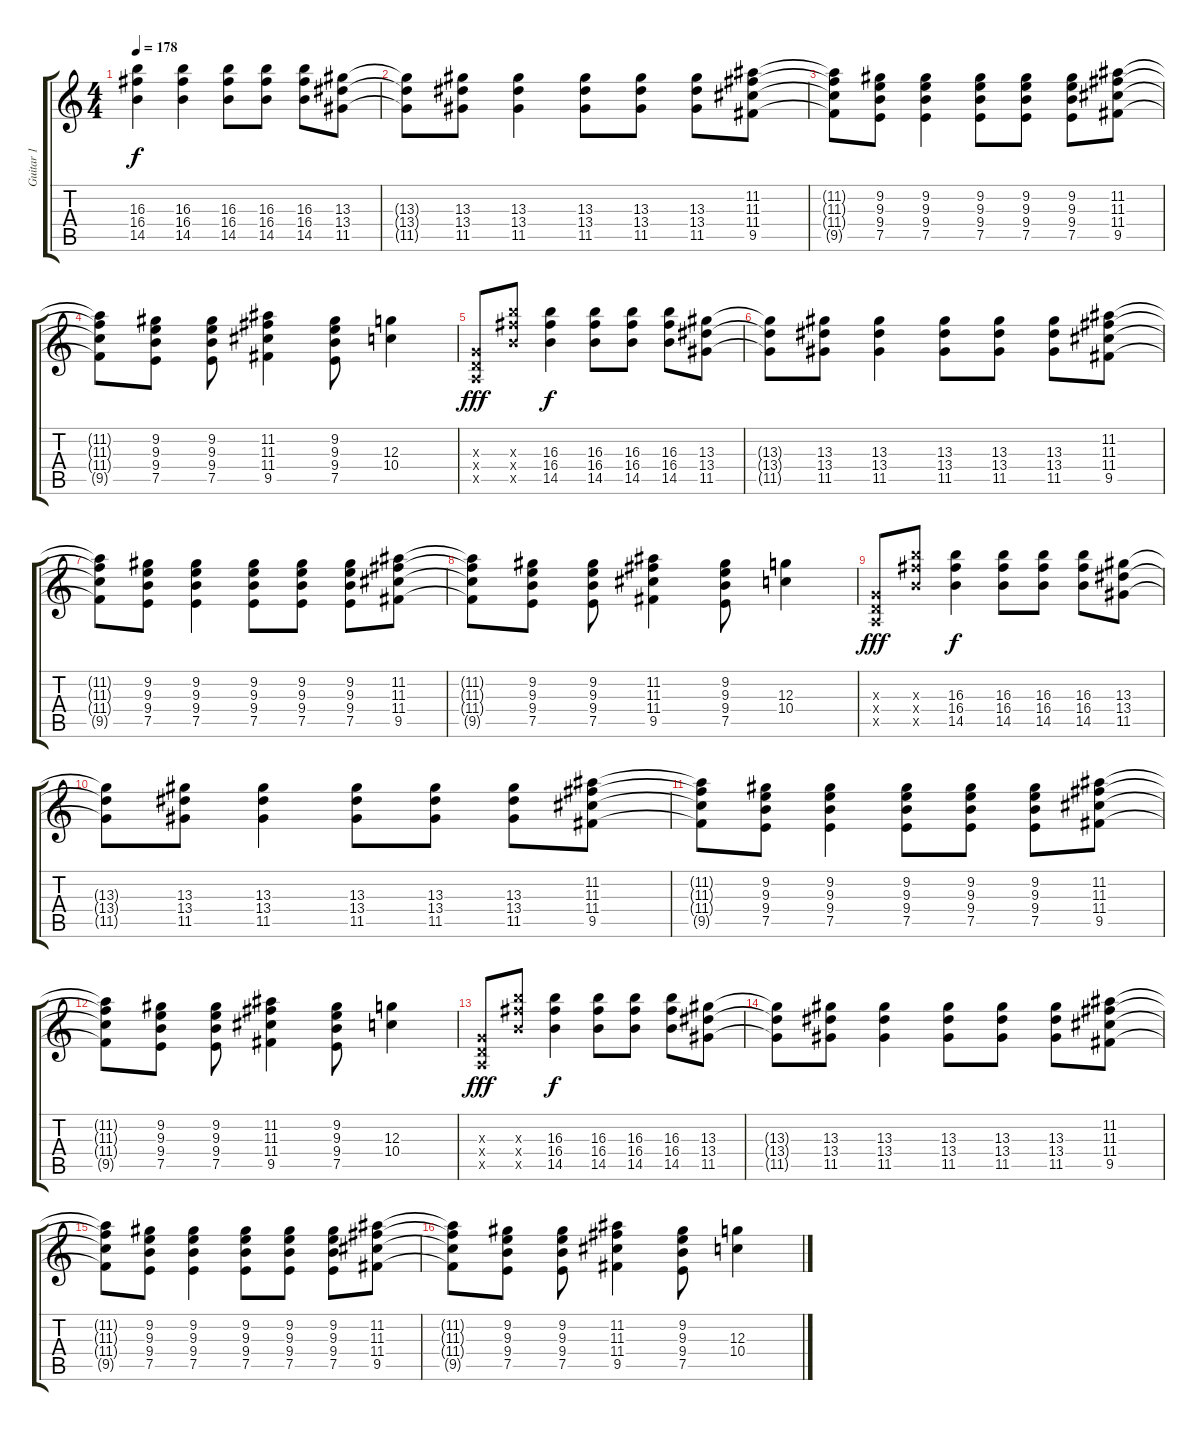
\track ("Guitar 1" "Guitar 1") {instrument distortionguitar}
\staff {score tabs}
\tuning (E4 B3 G3 D3 A2 D2) {hide}
\ts (4 4)
\tempo 178
\clef g2
\ks c
(16.3 16.4 14.5).4{dy f} (16.3 16.4 14.5).4 (16.3 16.4 14.5).8 (16.3 16.4 14.5).8 (16.3 16.4 14.5).8 (13.3 13.4 11.5).8 |
(13.3{t} 13.4{t} 11.5{t}).8 (13.3 13.4 11.5).8 (13.3 13.4 11.5).4 (13.3 13.4 11.5).8 (13.3 13.4 11.5).8 (13.3 13.4 11.5).8 (11.2 11.3 11.4 9.5).8 |
(11.2{t} 11.3{t} 11.4{t} 9.5{t}).8 (9.2 9.3 9.4 7.5).8 (9.2 9.3 9.4 7.5).4 (9.2 9.3 9.4 7.5).8 (9.2 9.3 9.4 7.5).8 (9.2 9.3 9.4 7.5).8 (11.2 11.3 11.4 9.5).8 |
(11.2{t} 11.3{t} 11.4{t} 9.5{t}).8 (9.2 9.3 9.4 7.5).8 (9.2 9.3 9.4 7.5).8 (11.2 11.3 11.4 9.5).4 (9.2 9.3 9.4 7.5).8 (12.3 10.4).4 |
(0.3{x} 0.4{x} 0.5{x}).8{dy fff} (16.3{x} 16.4{x} 14.5{x}).8 (16.3 16.4 14.5).4{dy f} (16.3 16.4 14.5).8 (16.3 16.4 14.5).8 (16.3 16.4 14.5).8 (13.3 13.4 11.5).8 |
(13.3{t} 13.4{t} 11.5{t}).8 (13.3 13.4 11.5).8 (13.3 13.4 11.5).4 (13.3 13.4 11.5).8 (13.3 13.4 11.5).8 (13.3 13.4 11.5).8 (11.2 11.3 11.4 9.5).8 |
(11.2{t} 11.3{t} 11.4{t} 9.5{t}).8 (9.2 9.3 9.4 7.5).8 (9.2 9.3 9.4 7.5).4 (9.2 9.3 9.4 7.5).8 (9.2 9.3 9.4 7.5).8 (9.2 9.3 9.4 7.5).8 (11.2 11.3 11.4 9.5).8 |
(11.2{t} 11.3{t} 11.4{t} 9.5{t}).8 (9.2 9.3 9.4 7.5).8 (9.2 9.3 9.4 7.5).8 (11.2 11.3 11.4 9.5).4 (9.2 9.3 9.4 7.5).8 (12.3 10.4).4 |
(0.3{x} 0.4{x} 0.5{x}).8{dy fff} (16.3{x} 16.4{x} 14.5{x}).8 (16.3 16.4 14.5).4{dy f} (16.3 16.4 14.5).8 (16.3 16.4 14.5).8 (16.3 16.4 14.5).8 (13.3 13.4 11.5).8 |
(13.3{t} 13.4{t} 11.5{t}).8 (13.3 13.4 11.5).8 (13.3 13.4 11.5).4 (13.3 13.4 11.5).8 (13.3 13.4 11.5).8 (13.3 13.4 11.5).8 (11.2 11.3 11.4 9.5).8 |
(11.2{t} 11.3{t} 11.4{t} 9.5{t}).8 (9.2 9.3 9.4 7.5).8 (9.2 9.3 9.4 7.5).4 (9.2 9.3 9.4 7.5).8 (9.2 9.3 9.4 7.5).8 (9.2 9.3 9.4 7.5).8 (11.2 11.3 11.4 9.5).8 |
(11.2{t} 11.3{t} 11.4{t} 9.5{t}).8 (9.2 9.3 9.4 7.5).8 (9.2 9.3 9.4 7.5).8 (11.2 11.3 11.4 9.5).4 (9.2 9.3 9.4 7.5).8 (12.3 10.4).4 |
(0.3{x} 0.4{x} 0.5{x}).8{dy fff} (16.3{x} 16.4{x} 14.5{x}).8 (16.3 16.4 14.5).4{dy f} (16.3 16.4 14.5).8 (16.3 16.4 14.5).8 (16.3 16.4 14.5).8 (13.3 13.4 11.5).8 |
(13.3{t} 13.4{t} 11.5{t}).8 (13.3 13.4 11.5).8 (13.3 13.4 11.5).4 (13.3 13.4 11.5).8 (13.3 13.4 11.5).8 (13.3 13.4 11.5).8 (11.2 11.3 11.4 9.5).8 |
(11.2{t} 11.3{t} 11.4{t} 9.5{t}).8 (9.2 9.3 9.4 7.5).8 (9.2 9.3 9.4 7.5).4 (9.2 9.3 9.4 7.5).8 (9.2 9.3 9.4 7.5).8 (9.2 9.3 9.4 7.5).8 (11.2 11.3 11.4 9.5).8 |
(11.2{t} 11.3{t} 11.4{t} 9.5{t}).8 (9.2 9.3 9.4 7.5).8 (9.2 9.3 9.4 7.5).8 (11.2 11.3 11.4 9.5).4 (9.2 9.3 9.4 7.5).8 (12.3 10.4).4
